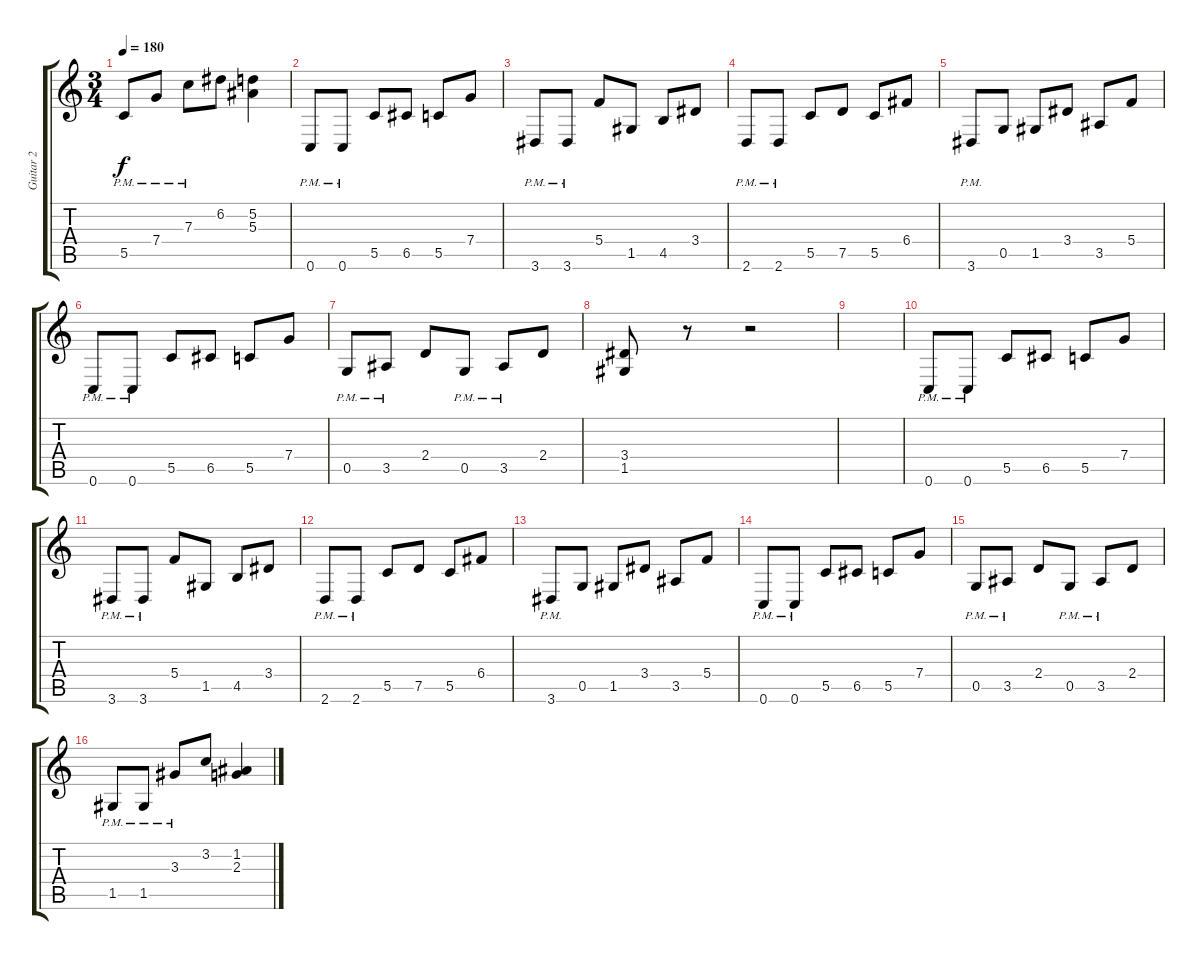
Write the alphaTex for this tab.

\track ("Guitar 2" "Guitar 2") {instrument overdrivenguitar}
\staff {score tabs}
\tuning (D4 A3 F3 C3 G2 C2) {hide}
\ts (3 4)
\tempo 180
\clef g2
\ks c
5.5{pm}.8{dy f} 7.4{pm}.8 7.3{pm}.8 6.2.8 (5.2 5.3).4 |
0.6{pm}.8 0.6{pm}.8 5.5.8 6.5.8 5.5.8 7.4.8 |
3.6{pm}.8 3.6{pm}.8 5.4.8 1.5.8 4.5.8 3.4.8 |
2.6{pm}.8 2.6{pm}.8 5.5.8 7.5.8 5.5.8 6.4.8 |
3.6{pm}.8 0.5.8 1.5.8 3.4.8 3.5.8 5.4.8 |
0.6{pm}.8 0.6{pm}.8 5.5.8 6.5.8 5.5.8 7.4.8 |
0.5{pm}.8 3.5{pm}.8 2.4.8 0.5{pm}.8 3.5{pm}.8 2.4.8 |
(3.4 1.5).8 r.8 r.2 |
|
0.6{pm}.8 0.6{pm}.8 5.5.8 6.5.8 5.5.8 7.4.8 |
3.6{pm}.8 3.6{pm}.8 5.4.8 1.5.8 4.5.8 3.4.8 |
2.6{pm}.8 2.6{pm}.8 5.5.8 7.5.8 5.5.8 6.4.8 |
3.6{pm}.8 0.5.8 1.5.8 3.4.8 3.5.8 5.4.8 |
0.6{pm}.8 0.6{pm}.8 5.5.8 6.5.8 5.5.8 7.4.8 |
0.5{pm}.8 3.5{pm}.8 2.4.8 0.5{pm}.8 3.5{pm}.8 2.4.8 |
1.5{pm}.8 1.5{pm}.8 3.3{pm}.8 3.2.8 (1.2 2.3).4
